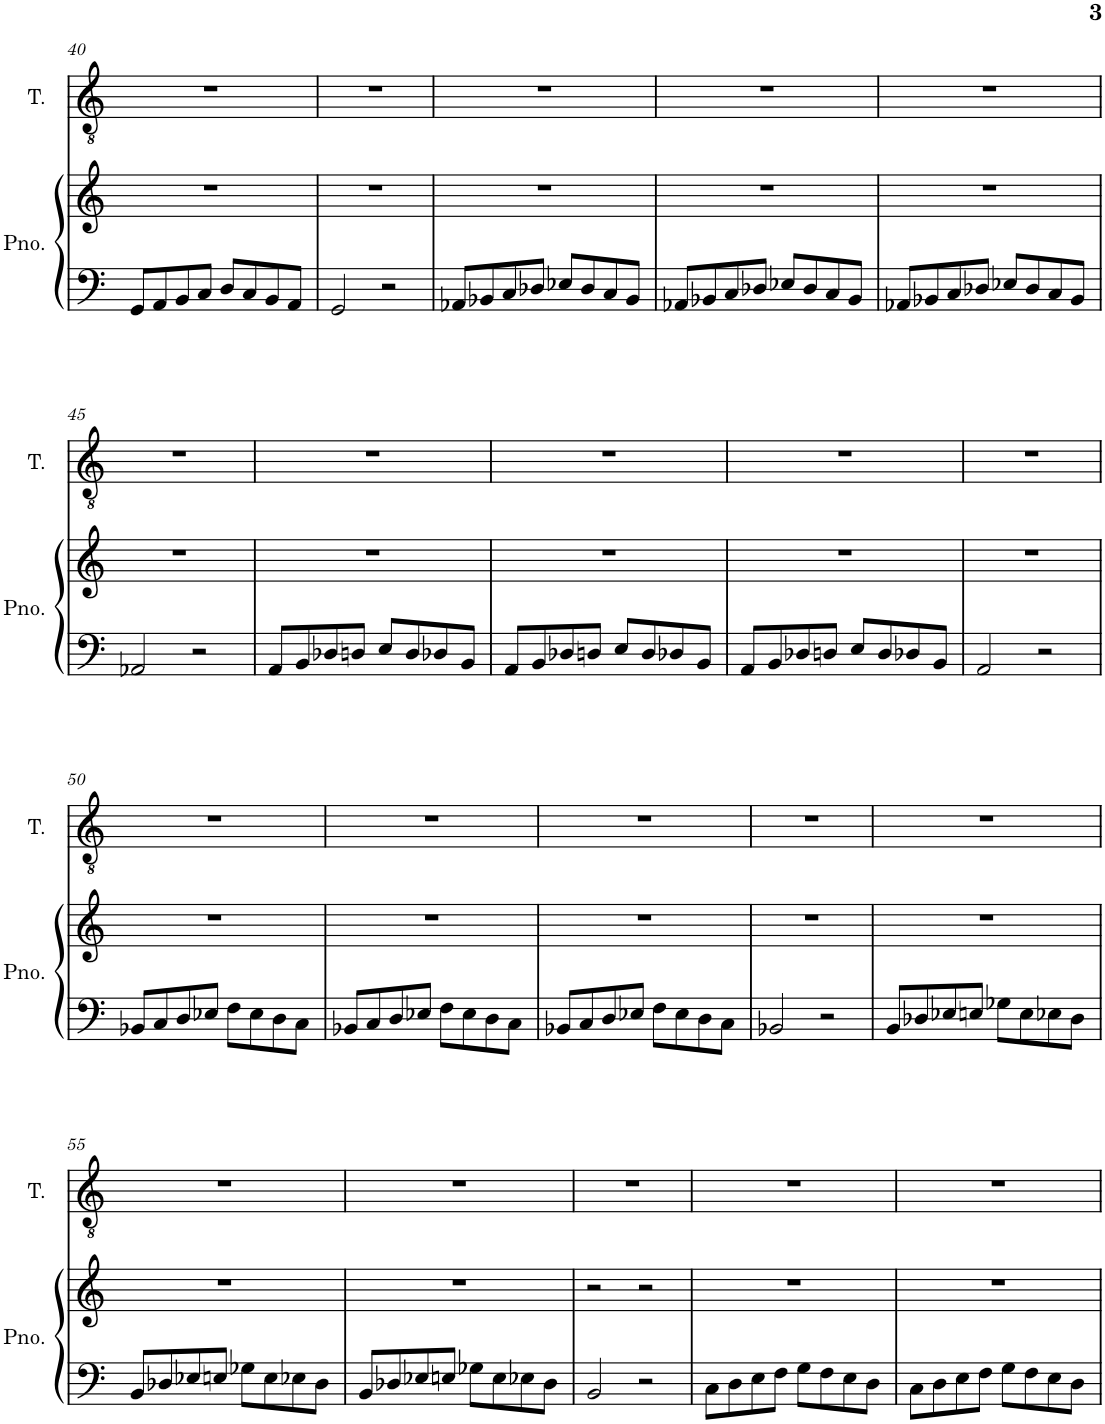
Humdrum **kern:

**kern	**kern	**kern
*part2	*part2	*part1
*staff3	*staff2	*staff1
*I"Piano	*	*I"Tenor
*I'Pno.	*	*I'T.
!!LO:PB:g=z
*clefF4	*clefG2	*clefGv2
*k[]	*k[]	*k[]
*M4/4	*M4/4	*M4/4
=40	=40	=40
8GG/L	1r	1r
8AA/	.	.
8BB/	.	.
8C/J	.	.
8D/L	.	.
8C/	.	.
8BB/	.	.
8AA/J	.	.
=41	=41	=41
2GG/	1r	1r
2r	.	.
=42	=42	=42
8AA-X/L	1r	1r
8BB-X/	.	.
8C/	.	.
8D-X/J	.	.
8E-X/L	.	.
8D-/	.	.
8C/	.	.
8BB-/J	.	.
=43	=43	=43
8AA-X/L	1r	1r
8BB-X/	.	.
8C/	.	.
8D-X/J	.	.
8E-X/L	.	.
8D-/	.	.
8C/	.	.
8BB-/J	.	.
=44	=44	=44
8AA-X/L	1r	1r
8BB-X/	.	.
8C/	.	.
8D-X/J	.	.
8E-X/L	.	.
8D-/	.	.
8C/	.	.
8BB-/J	.	.
!!LO:LB:g=z
=45	=45	=45
2AA-X/	1r	1r
2r	.	.
=46	=46	=46
8AA/L	1r	1r
8BB/	.	.
8D-X/	.	.
8Dn/J	.	.
8E/L	.	.
8D/	.	.
8D-X/	.	.
8BB/J	.	.
=47	=47	=47
8AA/L	1r	1r
8BB/	.	.
8D-X/	.	.
8Dn/J	.	.
8E/L	.	.
8D/	.	.
8D-X/	.	.
8BB/J	.	.
=48	=48	=48
8AA/L	1r	1r
8BB/	.	.
8D-X/	.	.
8Dn/J	.	.
8E/L	.	.
8D/	.	.
8D-X/	.	.
8BB/J	.	.
=49	=49	=49
2AA/	1r	1r
2r	.	.
!!LO:LB:g=z
=50	=50	=50
8BB-X/L	1r	1r
8C/	.	.
8D/	.	.
8E-X/J	.	.
8F\L	.	.
8E-\	.	.
8D\	.	.
8C\J	.	.
=51	=51	=51
8BB-X/L	1r	1r
8C/	.	.
8D/	.	.
8E-X/J	.	.
8F\L	.	.
8E-\	.	.
8D\	.	.
8C\J	.	.
=52	=52	=52
8BB-X/L	1r	1r
8C/	.	.
8D/	.	.
8E-X/J	.	.
8F\L	.	.
8E-\	.	.
8D\	.	.
8C\J	.	.
=53	=53	=53
2BB-X/	1r	1r
2r	.	.
=54	=54	=54
8BB/L	1r	1r
8D-X/	.	.
8E-X/	.	.
8En/J	.	.
8G-X\L	.	.
8E\	.	.
8E-X\	.	.
8D-\J	.	.
!!LO:LB:g=z
=55	=55	=55
8BB/L	1r	1r
8D-X/	.	.
8E-X/	.	.
8En/J	.	.
8G-X\L	.	.
8E\	.	.
8E-X\	.	.
8D-\J	.	.
=56	=56	=56
8BB/L	1r	1r
8D-X/	.	.
8E-X/	.	.
8En/J	.	.
8G-X\L	.	.
8E\	.	.
8E-X\	.	.
8D-\J	.	.
=57	=57	=57
2BB/	2r	1r
2r	2r	.
=58	=58	=58
8C\L	1r	1r
8D\	.	.
8E\	.	.
8F\J	.	.
8G\L	.	.
8F\	.	.
8E\	.	.
8D\J	.	.
=59	=59	=59
8C\L	1r	1r
8D\	.	.
8E\	.	.
8F\J	.	.
8G\L	.	.
8F\	.	.
8E\	.	.
8D\J	.	.
=	=	=
*-	*-	*-
